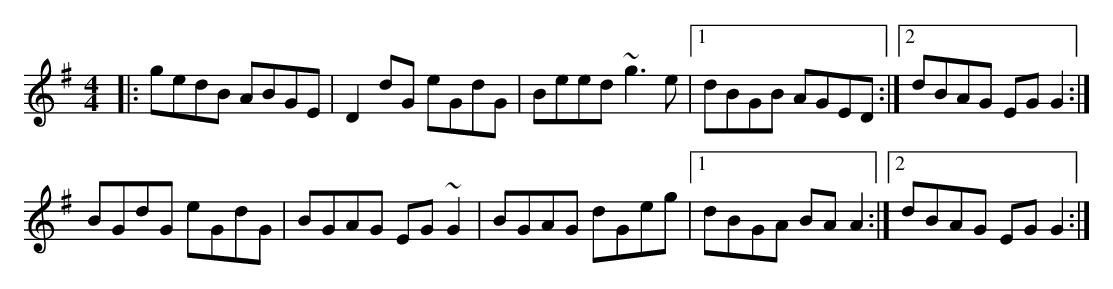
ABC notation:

X:1
M:4/4
K:G
|:gedB ABGE|D2dG eGdG|Beed ~g3e|1 dBGB AGED:|2 dBAG EGG2:|
BGdG eGdG|BGAG EG~G2|BGAG dGeg|1 dBGA BAA2:|2 dBAG EGG2:|
